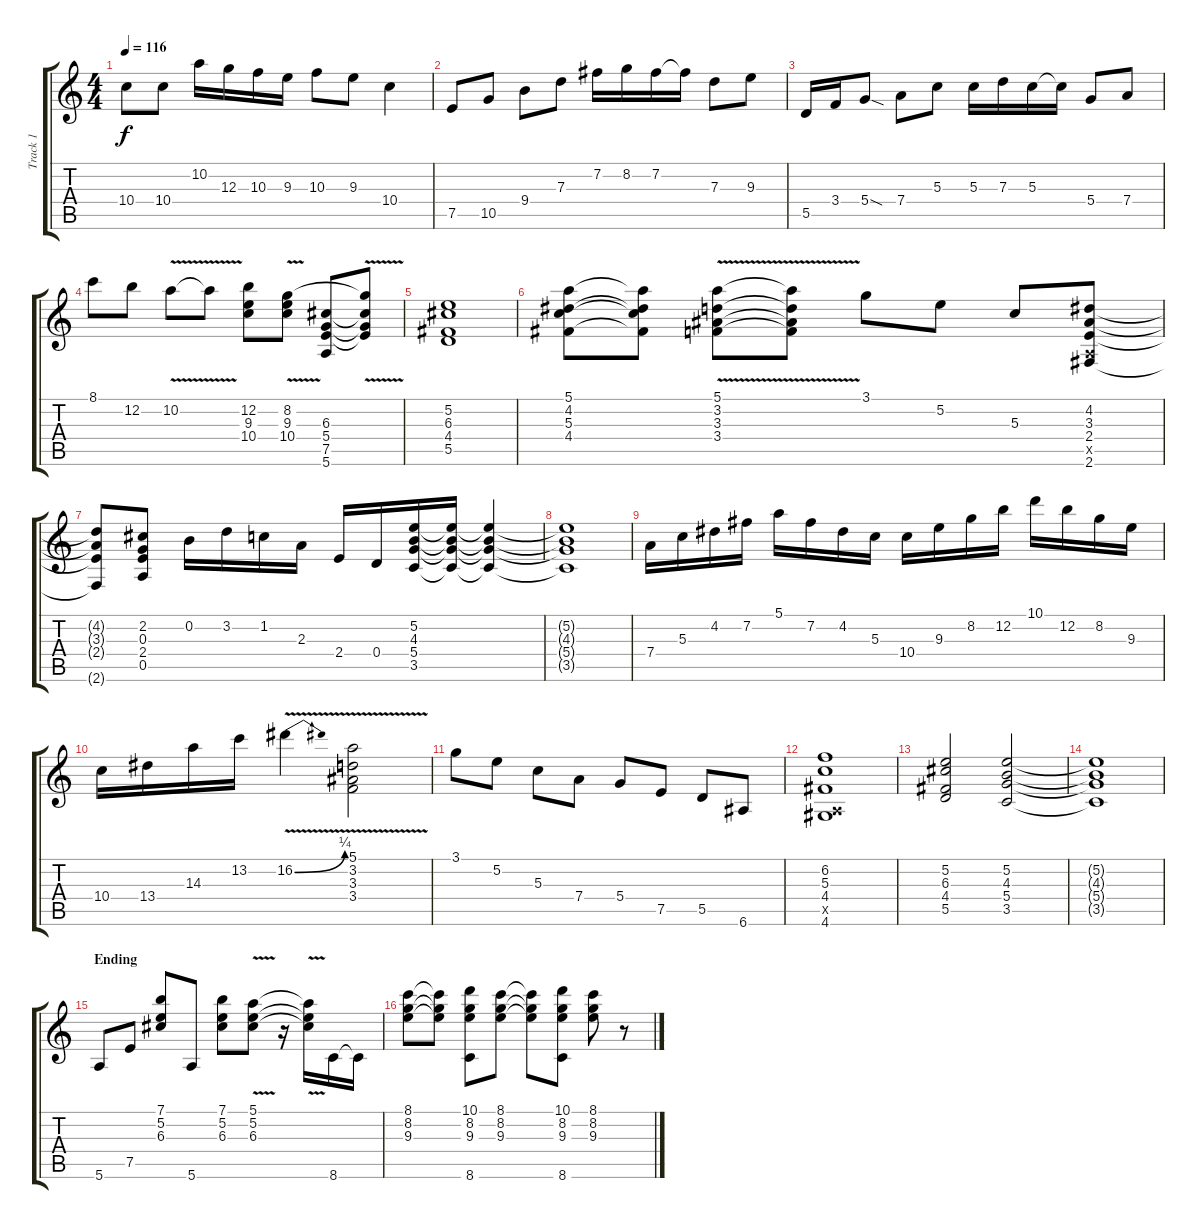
\track ("Track 1" "Track 1") {instrument acousticguitarsteel}
\staff {score tabs}
\tuning (E4 B3 G3 D3 A2 E2) {hide}
\ts (4 4)
\tempo 116
\clef g2
\ks c
10.4.8{dy f} 10.4.8 10.2.16 12.3.16 10.3.16 9.3.16 10.3.8 9.3.8 10.4.4 |
7.5.8 10.5.8 9.4.8 7.3.8 7.2.16 8.2.16 7.2.16 7.2{t}.16 7.3.8 9.3.8 |
5.5.16 3.4.16 5.4{sod}.8 7.4.8 5.3.8 5.3.16 7.3.16 5.3.16 5.3{t}.16 5.4.8 7.4.8 |
8.1.8 12.2.8 10.2{v}.8 10.2{t}.8 (12.2 9.3 10.4).8 (8.2{v} 9.3 10.4).8 (6.3 5.4 7.5 5.6).8 (8.2{t} 6.3{t} 5.4{t} 7.5{t}).8 |
(5.2 6.3 4.4 5.5).1 |
(5.1 4.2 5.3 4.4).8 (5.1{t} 4.2{t} 5.3{t} 4.4{t}).8 (5.1{v} 3.2 3.3 3.4).8 (5.1{t} 3.2{t} 3.3{t} 3.4{t}).8 3.1.8 5.2.8 5.3.8 (4.2 3.3 2.4 0.5{x} 2.6).8 |
(4.2{t} 3.3{t} 2.4{t} 2.6{t}).8 (2.2 0.3 2.4 0.5).8 0.2.16 3.2.16 1.2.16 2.3.16 2.4.16 0.4.16 (5.2 4.3 5.4 3.5).16 (5.2{t} 4.3{t} 5.4{t} 3.5{t}).16 (5.2{t} 4.3{t} 5.4{t} 3.5{t}).4 |
(5.2{t} 4.3{t} 5.4{t} 3.5{t}).1 |
7.4.16 5.3.16 4.2.16 7.2.16 5.1.16 7.2.16 4.2.16 5.3.16 10.4.16 9.3.16 8.2.16 12.2.16 10.1.16 12.2.16 8.2.16 9.3.16 |
10.4.16 13.4.16 14.3.16 13.2.16 16.2{be (bend 0 0 60 1) v}.4 (5.1{v} 3.2 3.3 3.4).2 |
3.1.8 5.2.8 5.3.8 7.4.8 5.4.8 7.5.8 5.5.8 6.6.8 |
(6.2 5.3 4.4 0.5{x} 4.6).1 |
(5.2 6.3 4.4 5.5).2 (5.2 4.3 5.4 3.5).2 |
(5.2{t} 4.3{t} 5.4{t} 3.5{t}).1 |
\section ("" "Ending")
5.6.8 7.5.8 (7.1 5.2 6.3).8 5.6.8 (7.1 5.2 6.3).8 (5.1{v} 5.2 6.3).8 r.16 (5.1{t} 5.2{t} 6.3{t}).16 8.6.16 8.6{t}.16 |
(8.1 8.2 9.3).8 (8.1{t} 8.2{t} 9.3{t}).8 (10.1 8.2 9.3 8.6).8 (8.1 8.2 9.3).8 (8.1{t} 8.2{t} 9.3{t}).8 (10.1 8.2 9.3 8.6).8 (8.1 8.2 9.3).8 r.8
